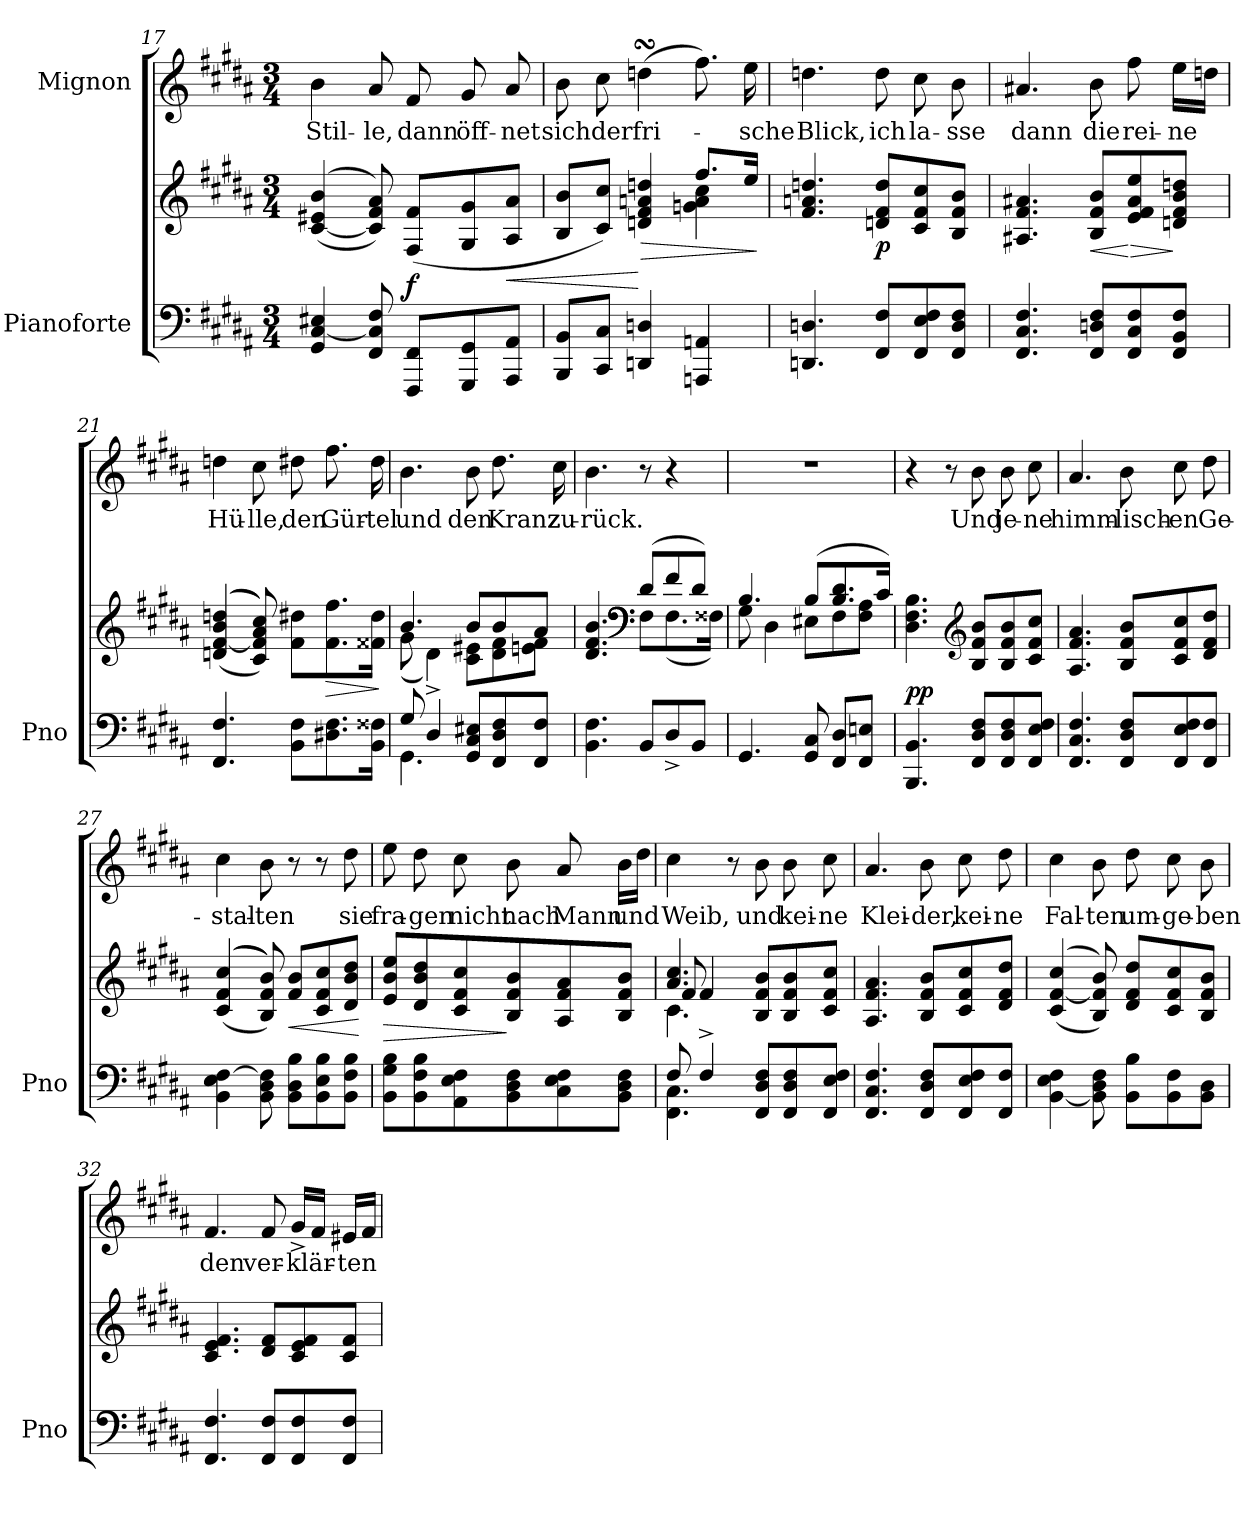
**kern	**kern	**dynam	**kern	**text
*part2	*part2	*part2	*part1	*part1
*staff3	*staff2	*staff2/3	*staff1	*staff1
*I"Pianoforte	*	*	*I"Mignon	*
*I'Pno	*	*	*	*
*clefF4	*clefG2	*	*clefG2	*
*k[f#c#g#d#a#]	*k[f#c#g#d#a#]	*	*k[f#c#g#d#a#]	*
*M3/4	*M3/4	*	*M3/4	*
=17	=17	=17	=17	=17
4GG#/ [4C#/ 4E#X/	(<([4c#/ 4e#X/ 4b/	.	4b\	Stil-
8FF#/ 8C#/] 8F#/	8c#/] 8f#/ 8a#/))	.	8a#/	-le,
!	!	!LO:DY:a=2	!	!
8FFF#/ 8FF#/L	(8F#/ 8f#/L	f	8f#/	dann
8GGG#/ 8GG#/	8G#/ 8g#/	.	8g#/	öff-
!	!	!LO:HP:b	!	!
8AAA#/ 8AA#/J	8A#/ 8a#/J	<	8a#/	-net
=18	=18	=18	=18	=18
*	*^	*	*	*
8BBB/ 8BB/L	8B/ 8b/L	2ryy	.	8b\	sich
8CC#/ 8C#/J	8c#/ 8cc#/J)	.	.	8cc#\	der
!	!	!	!LO:HP:n=1:b	!	!
4DDn/ 4Dn/	4dn/ 4f#/ 4an/ 4ddn/	.	[ >	(4ddnsSSs\	fri-
4AAAn/ 4AAn/	8.ff#/L	4gn\ 4a\ 4cc#\	.	8.ff#\)	.
.	16ee/Jk	.	.	16ee\	-sche
*	*v	*v	*	*	*
.	.	]	.	.
=19	=19	=19	=19	=19
4.DDn/ 4.Dn/	4.f#/ 4.an/ 4.ddn/	.	4.ddn\	Blick,
!	!	!LO:DY:b	!	!
8FF#/ 8F#/L	8dn/ 8f#/ 8dd/L	p	8dd\	ich
8FF#/ 8E/ 8F#/	8c#/ 8f#/ 8cc#/	.	8cc#\	la-
8FF#/ 8D/ 8F#/J	8B/ 8f#/ 8b/J	.	8b\	-sse
=20	=20	=20	=20	=20
4.FF#/ 4.C#/ 4.F#/	4.A#X/ 4.f#/ 4.a#X/	.	4.a#X/	dann
!	!	!LO:HP:b	!	!
8FF#/ 8Dn/ 8F#/L	8B/ 8f#/ 8b/L	<	8b\	die
!	!	!LO:HP:n=1:b	!	!
8FF#/ 8C#/ 8F#/	8e/ 8f#/ 8a#/ 8ee/	[ >	8ff#\	rei-
8FF#/ 8BB/ 8F#/J	8dn/ 8f#/ 8b/ 8ddn/J	]	16ee\LL	-ne
.	.	.	16ddn\JJ	.
=21	=21	=21	=21	=21
4.FF#/ 4.F#/	(>(>(<4dn/ [<4f#/ 4b/ 4ddn/	.	4ddn\	Hü-
.	8c#/ 8f#/] 8a#/ 8cc#/)))	.	8cc#\	-lle,
8BB\ 8F#\L	8f#\ 8dd#X\L	.	8dd#X\	den
!	!	!LO:HP:b	!	!
8.D#X\ 8.F#\	8.f#\ 8.ff#\	>	8.ff#\	Gür-
16BB\ 16F##X\Jk	16f##X\ 16dd#\Jk	.	16dd#\	-tel
.	.	]	.	.
=22	=22	=22	=22	=22
*^	*^	*	*	*
8G#/	4.GG#\	4.b/	(8g#\	.	4.b\	und
4D#^/	.	.	4d#\)	.	.	.
8GG#/ 8C#/ 8E#X/L	4.ryy	8b/L	8c#\ 8e#X\L	.	8b\	den
8FF#/ 8D#/ 8F#/	.	8b/	8d#\ 8f#\	.	8.dd#\	Kranz
8FF#/ 8F#/J	.	8a#/J	8en\ 8f#\J	.	.	.
.	.	.	.	.	16cc#\	zu-
*v	*v	*	*	*	*	*
=23	=23	=23	=23	=23	=23
4.BB\ 4.F#\	4.d#/ 4.f#/ 4.b/	4.ryy	.	4.b\	-rück.
*	*clefF4	*	*	*	*
8BB/L	(8d#/L	8F#\L	.	8r	.
8D#^>/	8f#/	(8.F#\	.	4r	.
8BB/J	8d#/J)	.	.	.	.
.	.	16F##X\Jk)	.	.	.
=24	=24	=24	=24	=24	=24
4.GG#/	4.B/	8G#\	.	2.r	.
.	.	4D#\	.	.	.
8GG#/ 8C#/	(8B/L	8E#X\L	.	.	.
8FF#/ 8D#/L	8.B/ 8.d#/	8F#\	.	.	.
8FF#/ 8En/J	.	8F#\ 8A#\J	.	.	.
.	16c#/Jk)	.	.	.	.
*	*v	*v	*	*	*
=25	=25	=25	=25	=25
!	!	!LO:DY:a=2	!	!
4.BBB/ 4.BB/	4.D#\ 4.F#\ 4.B\	pp	4r	.
.	.	.	8r	.
*	*clefG2	*	*	*
8FF#/ 8D#/ 8F#/L	8B/ 8f#/ 8b/L	.	8b\	Und
8FF#/ 8D#/ 8F#/	8B/ 8f#/ 8b/	.	8b\	je-
8FF#/ 8E/ 8F#/J	8c#/ 8f#/ 8cc#/J	.	8cc#\	-ne
=26	=26	=26	=26	=26
4.FF#/ 4.C#/ 4.F#/	4.A#/ 4.f#/ 4.a#/	.	4.a#/	himm-
8FF#/ 8D#/ 8F#/L	8B/ 8f#/ 8b/L	.	8b\	-lisch-
8FF#/ 8E/ 8F#/	8c#/ 8f#/ 8cc#/	.	8cc#\	-en
8FF#/ 8F#/J	8d#/ 8f#/ 8dd#/J	.	8dd#\	Ge-
=27	=27	=27	=27	=27
4BB\ 4E\ [4F#\	(>(<(4c#/ 4f#/ 4cc#/	.	4cc#\	-stal-
8BB\ 8D#\ 8F#\]	8B/ 8f#/ 8b/)))	.	8b\	-ten
!	!	!LO:HP:b	!	!
8BB\ 8D#\ 8B\L	8f#/ 8b/L	<	8r	.
8BB\ 8E\ 8B\	8c#/ 8f#/ 8cc#/	.	8r	.
8BB\ 8F#\ 8B\J	8d#/ 8b/ 8dd#/J	.	8dd#\	sie
.	.	[	.	.
=28	=28	=28	=28	=28
!	!	!LO:HP:b	!	!
8BB\ 8G#\ 8B\L	8e/ 8b/ 8ee/L	>	8ee\	fra-
8BB\ 8F#\ 8B\	8d#/ 8b/ 8dd#/	.	8dd#\	-gen
8AA#\ 8E\ 8F#\	8c#/ 8f#/ 8cc#/	.	8cc#\	nicht
8BB\ 8D#\ 8F#\	8B/ 8f#/ 8b/	]	8b\	nach
8C#\ 8E\ 8F#\	8A#/ 8f#/ 8a#/	.	8a#/	Mann
8BB\ 8D#\ 8F#\J	8B/ 8f#/ 8b/J	.	16b\LL	und
.	.	.	16dd#\JJ	.
=29	=29	=29	=29	=29
*^	*^	*	*	*
*	*	*	*^	*	*	*
8F#/	4.FF#\ 4.C#\	4.a#/ 4.cc#/	8f#/	4.c#\	.	4cc#\	Weib,
4F#^/	.	.	4f#/	.	.	.	.
.	.	.	.	.	.	8r	.
8FF#/ 8D#/ 8F#/L	4.ryy	8B/ 8f#/ 8b/L	4.ryy	4.ryy	.	8b\	und
8FF#/ 8D#/ 8F#/	.	8B/ 8f#/ 8b/	.	.	.	8b\	kei-
8FF#/ 8E/ 8F#/J	.	8c#/ 8f#/ 8cc#/J	.	.	.	8cc#\	-ne
*v	*v	*	*	*	*	*	*
*	*v	*v	*v	*	*	*
=30	=30	=30	=30	=30
4.FF#/ 4.C#/ 4.F#/	4.A#/ 4.f#/ 4.a#/	.	4.a#/	Klei-
8FF#/ 8D#/ 8F#/L	8B/ 8f#/ 8b/L	.	8b\	-der,
8FF#/ 8E/ 8F#/	8c#/ 8f#/ 8cc#/	.	8cc#\	kei-
8FF#/ 8F#/J	8d#/ 8f#/ 8dd#/J	.	8dd#\	-ne
=31	=31	=31	=31	=31
[4BB\ 4E\ 4F#\	(>(<4c#/ [4f#/ 4cc#/	.	4cc#\	Fal-
8BB\] 8D#\ 8F#\	8B/ 8f#/] 8b/))	.	8b\	-ten
8BB\ 8B\L	8d#/ 8f#/ 8dd#/L	.	8dd#\	um-
8BB\ 8F#\	8c#/ 8f#/ 8cc#/	.	8cc#\	-ge-
8BB\ 8D#\J	8B/ 8f#/ 8b/J	.	8b\	-ben
=32	=32	=32	=32	=32
4.FF#/ 4.F#/	4.c#/ 4.e/ 4.f#/	.	4.f#/	den
8FF#/ 8F#/L	8d#/ 8f#/L	.	8f#/	ver-
8FF#/ 8F#/	8c#/ 8e/ 8f#/	.	16g#^>/LL	-klär-
.	.	.	16f#/JJ	.
8FF#/ 8F#/J	8c#/ 8f#/J	.	16e#X/LL	-ten
.	.	.	16f#/JJ	.
=	=	=	=	=
*-	*-	*-	*-	*-
